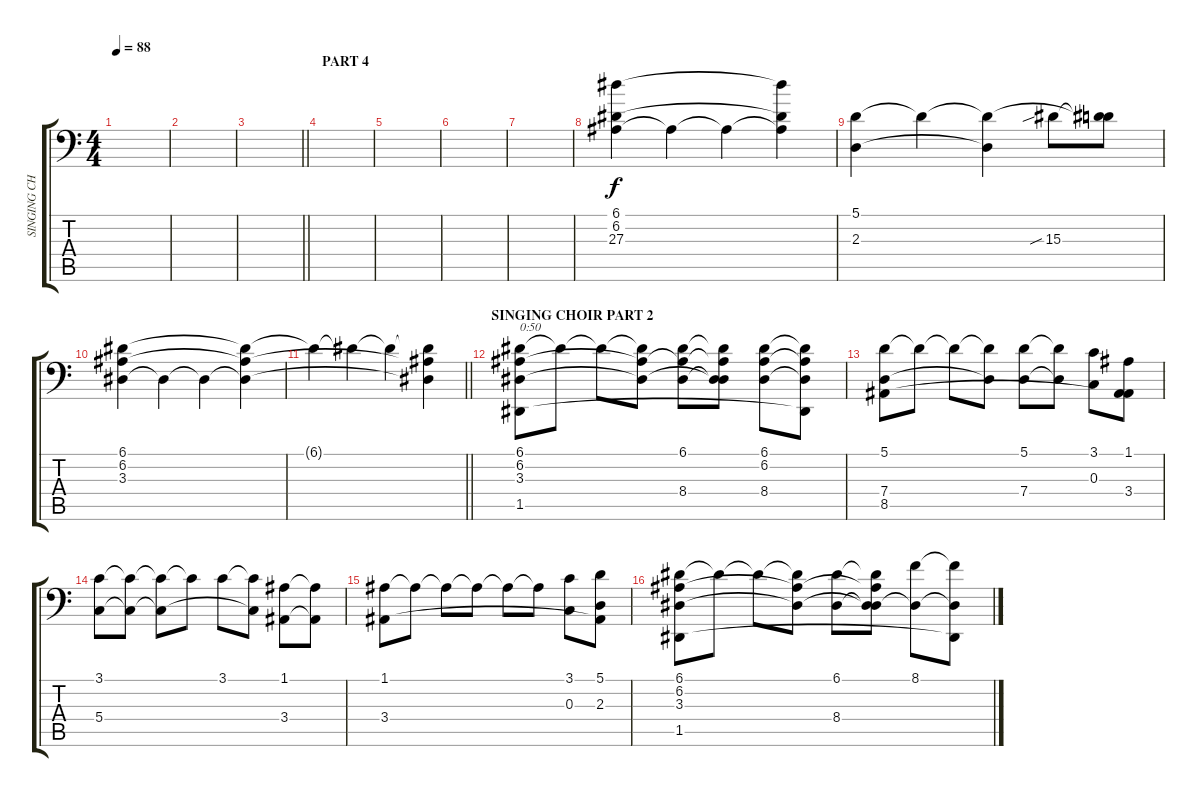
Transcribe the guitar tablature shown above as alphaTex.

\track ("SINGING CHOIR" "SINGING CH") {instrument choiraahs}
\staff {score tabs}
\tuning (A3 E3 C3 G2 D2 A1) {hide}
\ts (4 4)
\tempo 88
\clef f4
\ks c
|
|
\barLineRight lightlight
|
\section ("" "PART 4")
|
|
|
|
(6.1 6.2 27.3).4 6.2{t}.4 6.2{t}.4 (6.1{t} 6.2{t} 27.3{t}).4 |
(5.1 2.3).4 5.1{t}.4 (5.1{t} 2.3{t}).4 15.3{sib}.8 (5.1{t} 15.3{t}).8 |
(6.1 6.2 3.3).4 3.3{t}.4 3.3{t}.4 (6.1{t} 6.2{t} 3.3{t}).4 |
\barLineRight lightlight
6.1{t}.4 6.1{t}.4 6.1{t}.4 (6.1{t} 6.2{t} 3.3{t}).4 |
\section ("" "SINGING CHOIR PART 2")
(6.1 6.2 3.3 1.5).8{txt "0:50 "} 6.1{t}.8 6.1{t}.8 (6.1{t} 6.2{t} 3.3{t}).8 (6.1 6.2{t} 8.4).8 (6.1{t} 6.2{t} 3.3{t} 8.4{t}).8 (6.1 6.2 8.4).8 (6.1{t} 6.2{t} 8.4{t} 1.5{t}).8 |
(5.1 7.4 8.5).8 5.1{t}.8 5.1{t}.8 (5.1{t} 7.4{t}).8 (5.1 7.4).8 (5.1{t} 7.4{t}).8 (3.1 0.3).8 (1.1 3.4 8.5{t}).8 |
(3.1 5.4).8 (3.1{t} 5.4{t}).8 (3.1{t} 5.4{t}).8 3.1{t}.8 3.1.8 (3.1{t} 5.4{t}).8 (1.1 3.4).8 (1.1{t} 3.4{t}).8 |
(1.1 3.4).8 1.1{t}.8 1.1{t}.8 1.1{t}.8 1.1{t}.8 1.1{t}.8 (3.1 0.3).8 (5.1 2.3 3.4{t}).8 |
(6.1 6.2 3.3 1.5).8 6.1{t}.8 6.1{t}.8 (6.1{t} 6.2{t} 3.3{t}).8 (6.1 8.4).8 (6.1{t} 6.2{t} 3.3{t} 8.4{t}).8 (8.1 3.3{t}).8 (8.1{t} 3.3{t} 1.5{t}).8
